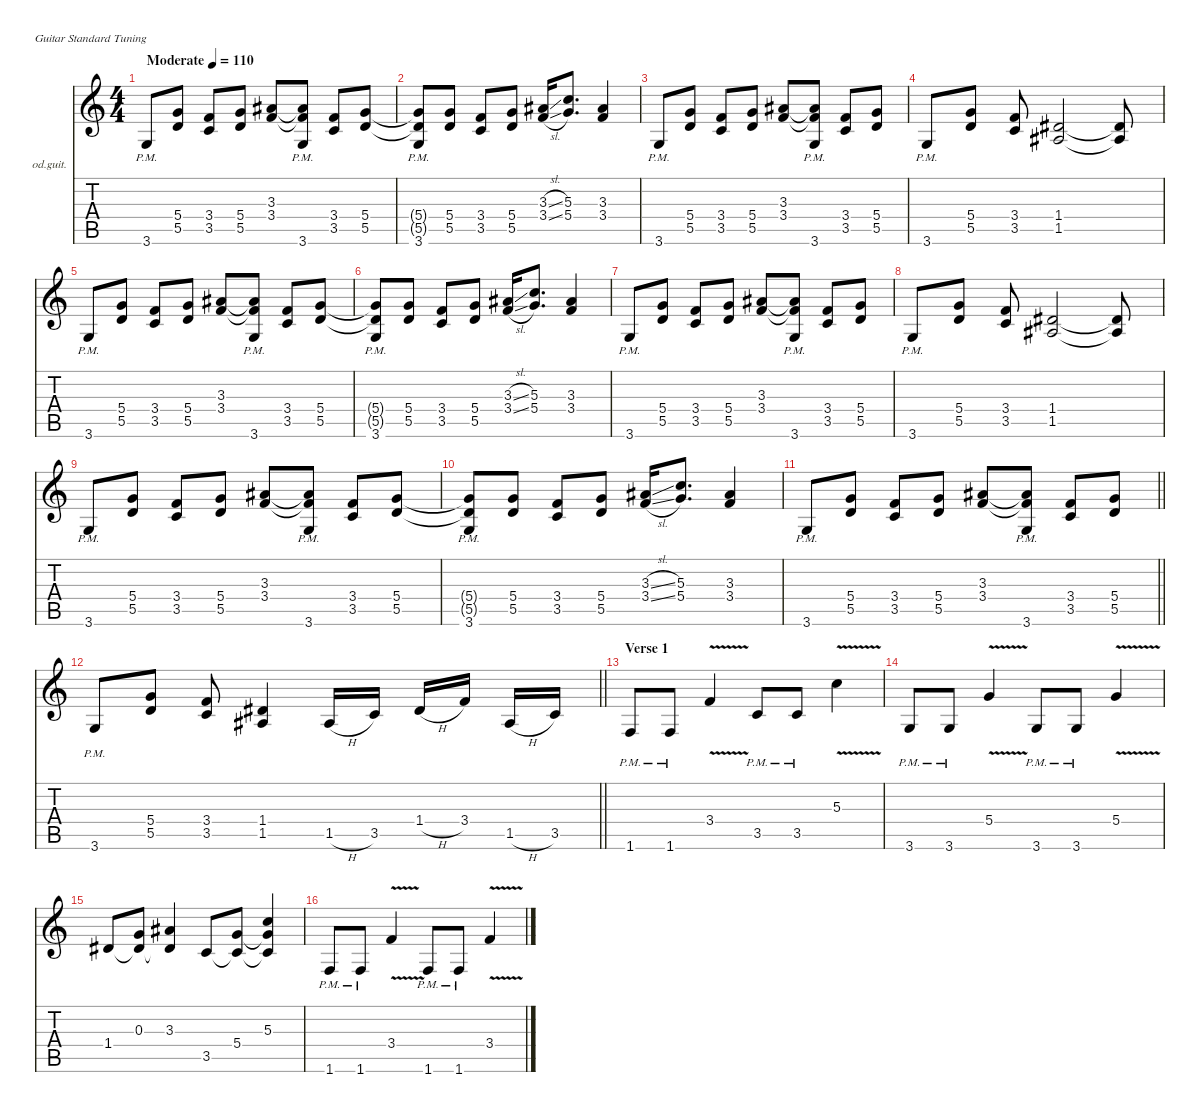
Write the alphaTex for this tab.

\defaultSystemsLayout 4
\hideDynamics
\bracketExtendMode nobrackets
\firstSystemTrackNameOrientation horizontal
\otherSystemsTrackNameOrientation horizontal
\track ("Gitar 2" "od.guit.") {solo instrument acousticgrandpiano}
\staff {score tabs}
\tuning (E4 B3 G3 D3 A2 E2)
\displaytranspose 12
\ts (4 4)
\beaming (8 2 2 2 2)
\tempo (110 "Moderate")
\clef g2
\ks c
3.6{pm}.8{dy f instrument acousticgrandpiano} (5.4 5.5).8 (3.4 3.5).8 (5.4 5.5).8 (3.3 3.4).8 (3.6{pm} 3.3{t} 3.4{t}).8 (3.4 3.5).8 (5.4 5.5).8 |
(3.6{pm} 5.4{t} 5.5{t}).8 (5.4 5.5).8 (3.4 3.5).8 (5.4 5.5).8 (3.3{sl} 3.4{sl}).16 (5.3 5.4).8{d} (3.3 3.4).4 |
3.6{pm}.8 (5.4 5.5).8 (3.4 3.5).8 (5.4 5.5).8 (3.3 3.4).8 (3.6{pm} 3.4{t} 3.3{t}).8 (3.4 3.5).8 (5.4 5.5).8 |
3.6{pm}.8 (5.4 5.5).8 (3.4 3.5).8 (1.4 1.5).2 (1.4{t} 1.5{t}).8 |
3.6{pm}.8 (5.4 5.5).8 (3.4 3.5).8 (5.4 5.5).8 (3.3 3.4).8 (3.6{pm} 3.3{t} 3.4{t}).8 (3.4 3.5).8 (5.4 5.5).8 |
(3.6{pm} 5.4{t} 5.5{t}).8 (5.4 5.5).8 (3.4 3.5).8 (5.4 5.5).8 (3.3{sl} 3.4{sl}).16 (5.3 5.4).8{d} (3.3 3.4).4 |
3.6{pm}.8 (5.4 5.5).8 (3.4 3.5).8 (5.4 5.5).8 (3.3 3.4).8 (3.6{pm} 3.4{t} 3.3{t}).8 (3.4 3.5).8 (5.4 5.5).8 |
3.6{pm}.8 (5.4 5.5).8 (3.4 3.5).8 (1.4 1.5).2 (1.4{t} 1.5{t}).8 |
3.6{pm}.8 (5.4 5.5).8 (3.4 3.5).8 (5.4 5.5).8 (3.3 3.4).8 (3.6{pm} 3.3{t} 3.4{t}).8 (3.4 3.5).8 (5.4 5.5).8 |
(3.6{pm} 5.4{t} 5.5{t}).8 (5.4 5.5).8 (3.4 3.5).8 (5.4 5.5).8 (3.3{sl} 3.4{sl}).16 (5.3 5.4).8{d} (3.3 3.4).4 |
\barLineRight lightlight
3.6{pm}.8 (5.4 5.5).8 (3.4 3.5).8 (5.4 5.5).8 (3.3 3.4).8 (3.6{pm} 3.4{t} 3.3{t}).8 (3.4 3.5).8 (5.4 5.5).8 |
\barLineRight lightlight
3.6{pm}.8 (5.4 5.5).8 (3.4 3.5).8 (1.4 1.5).4 1.5{h}.16 3.5.16 1.4{h}.16 3.4.16{beam split} 1.5{h}.16 3.5.16 |
\section ("" "Verse 1")
1.6{pm}.8 1.6{pm}.8 3.4{v}.4 3.5{pm}.8 3.5{pm}.8 5.3{v}.4 |
3.6{pm}.8 3.6{pm}.8 5.4{v}.4 3.6{pm}.8 3.6{pm}.8 5.4{v}.4 |
1.4.8 (0.3 1.4{t}).8 (3.3 1.4{t}).4 3.5.8 (5.4 3.5{t}).8 (5.3 5.4{t} 3.5{t}).4 |
1.6{pm}.8 1.6{pm}.8 3.4{v}.4 1.6{pm}.8 1.6{pm}.8 3.4{v}.4
